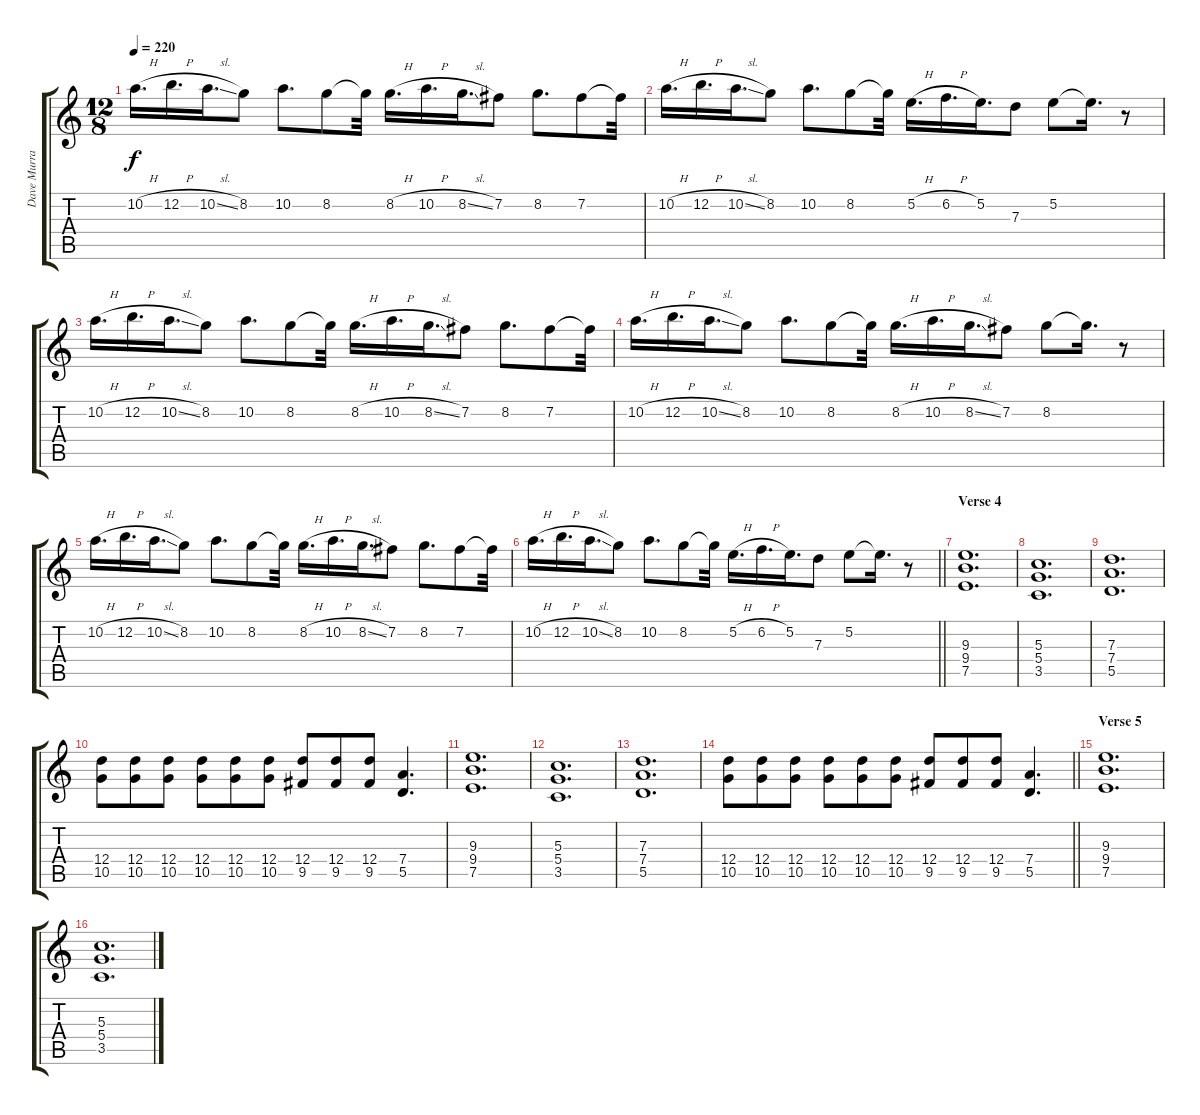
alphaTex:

\track ("Dave Murray" "Dave Murra") {instrument overdrivenguitar}
\staff {score tabs}
\tuning (E4 B3 G3 D3 A2 D2) {hide}
\ts (12 8)
\tempo 220
\clef g2
\ks c
10.2{h}.16{d dy f} 12.2{h}.16{d} 10.2{sl}.16{d} 8.2.8 10.2.8{d} 8.2.8 8.2{t}.32 8.2{h}.16{d} 10.2{h}.16{d} 8.2{sl}.16{d} 7.2.8 8.2.8{d} 7.2.8 7.2{t}.32 |
10.2{h}.16{d} 12.2{h}.16{d} 10.2{sl}.16{d} 8.2.8 10.2.8{d} 8.2.8 8.2{t}.32 5.2{h}.16{d} 6.2{h}.16{d} 5.2.16{d} 7.3.8 5.2.8 5.2{t}.16{d} r.8 |
10.2{h}.16{d} 12.2{h}.16{d} 10.2{sl}.16{d} 8.2.8 10.2.8{d} 8.2.8 8.2{t}.32 8.2{h}.16{d} 10.2{h}.16{d} 8.2{sl}.16{d} 7.2.8 8.2.8{d} 7.2.8 7.2{t}.32 |
10.2{h}.16{d} 12.2{h}.16{d} 10.2{sl}.16{d} 8.2.8 10.2.8{d} 8.2.8 8.2{t}.32 8.2{h}.16{d} 10.2{h}.16{d} 8.2{sl}.16{d} 7.2.8 8.2.8 8.2{t}.16{d} r.8 |
10.2{h}.16{d} 12.2{h}.16{d} 10.2{sl}.16{d} 8.2.8 10.2.8{d} 8.2.8 8.2{t}.32 8.2{h}.16{d} 10.2{h}.16{d} 8.2{sl}.16{d} 7.2.8 8.2.8{d} 7.2.8 7.2{t}.32 |
\barLineRight lightlight
10.2{h}.16{d} 12.2{h}.16{d} 10.2{sl}.16{d} 8.2.8 10.2.8{d} 8.2.8 8.2{t}.32 5.2{h}.16{d} 6.2{h}.16{d} 5.2.16{d} 7.3.8 5.2.8 5.2{t}.16{d} r.8 |
\section ("" "Verse 4")
(9.3 9.4 7.5).1{d} |
(5.3 5.4 3.5).1{d} |
(7.3 7.4 5.5).1{d} |
(12.4 10.5).8 (12.4 10.5).8 (12.4 10.5).8 (12.4 10.5).8 (12.4 10.5).8 (12.4 10.5).8 (12.4 9.5).8 (12.4 9.5).8 (12.4 9.5).8 (7.4 5.5).4{d} |
(9.3 9.4 7.5).1{d} |
(5.3 5.4 3.5).1{d} |
(7.3 7.4 5.5).1{d} |
\barLineRight lightlight
(12.4 10.5).8 (12.4 10.5).8 (12.4 10.5).8 (12.4 10.5).8 (12.4 10.5).8 (12.4 10.5).8 (12.4 9.5).8 (12.4 9.5).8 (12.4 9.5).8 (7.4 5.5).4{d} |
\section ("" "Verse 5")
(9.3 9.4 7.5).1{d} |
(5.3 5.4 3.5).1{d}
